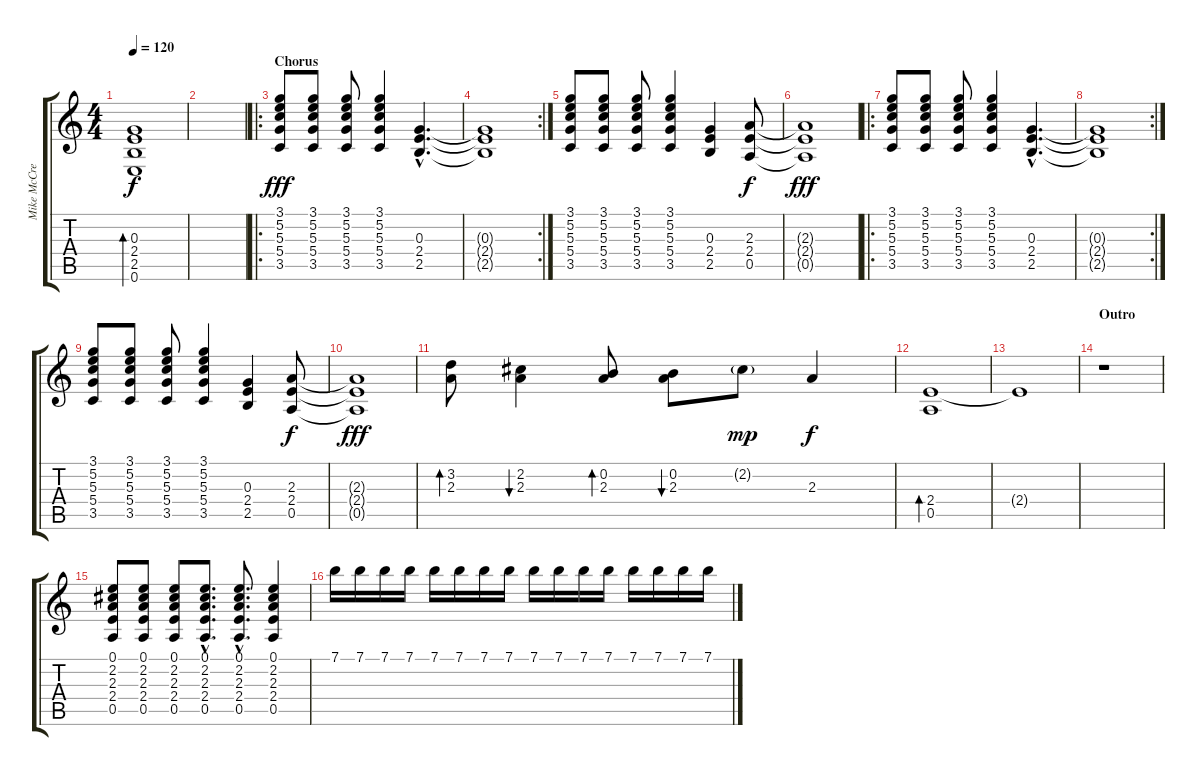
\track ("Mike McCready (12 string)" "Mike McCre") {instrument acousticguitarsteel}
\staff {score tabs}
\tuning (E4 B3 G3 D3 A2 E2) {hide}
\ts (4 4)
\tempo 120
\clef g2
\ks c
(0.3 2.4 2.5 0.6).1{bd 120 dy f} |
|
\ro
\section ("" "Chorus")
(3.1 5.2 5.3 5.4 3.5).8{dy fff} (3.1 5.2 5.3 5.4 3.5).8 (3.1 5.2 5.3 5.4 3.5).8 (3.1 5.2 5.3 5.4 3.5).4 (0.3 2.4{hac} 2.5{hac}).4{d} |
\rc 2
(0.3{t} 2.4{t} 2.5{t}).1 |
(3.1 5.2 5.3 5.4 3.5).8 (3.1 5.2 5.3 5.4 3.5).8 (3.1 5.2 5.3 5.4 3.5).8 (3.1 5.2 5.3 5.4 3.5).4 (0.3 2.4 2.5).4 (2.3 2.4 0.5).8{dy f} |
(2.3{t} 2.4{t} 0.5{t}).1{dy fff} |
\ro
(3.1 5.2 5.3 5.4 3.5).8 (3.1 5.2 5.3 5.4 3.5).8 (3.1 5.2 5.3 5.4 3.5).8 (3.1 5.2 5.3 5.4 3.5).4 (0.3 2.4{hac} 2.5{hac}).4{d} |
\rc 2
(0.3{t} 2.4{t} 2.5{t}).1 |
(3.1 5.2 5.3 5.4 3.5).8 (3.1 5.2 5.3 5.4 3.5).8 (3.1 5.2 5.3 5.4 3.5).8 (3.1 5.2 5.3 5.4 3.5).4 (0.3 2.4 2.5).4 (2.3 2.4 0.5).8{dy f} |
(2.3{t} 2.4{t} 0.5{t}).1{dy fff} |
(3.2 2.3).8{bd 120} (2.2 2.3).4{bu 120} (0.2 2.3).8{bd 120} (0.2 2.3).8{bu 120} 2.2{g}.8{dy mp} 2.3.4{dy f} |
(2.4 0.5).1{bd 120} |
2.4{t}.1 |
\section ("" "Outro")
r.1 |
(0.1 2.2 2.3 2.4 0.5).8 (0.1 2.2 2.3 2.4 0.5).8 (0.1 2.2 2.3 2.4 0.5).8 (0.1{hac} 2.2{hac} 2.3{hac} 2.4{hac} 0.5{hac}).8{d} (0.1{hac} 2.2{hac} 2.3{hac} 2.4{hac} 0.5{hac}).8{d} (0.1 2.2 2.3 2.4 0.5).4 |
7.1.16 7.1.16 7.1.16 7.1.16 7.1.16 7.1.16 7.1.16 7.1.16 7.1.16 7.1.16 7.1.16 7.1.16 7.1.16 7.1.16 7.1.16 7.1.16
